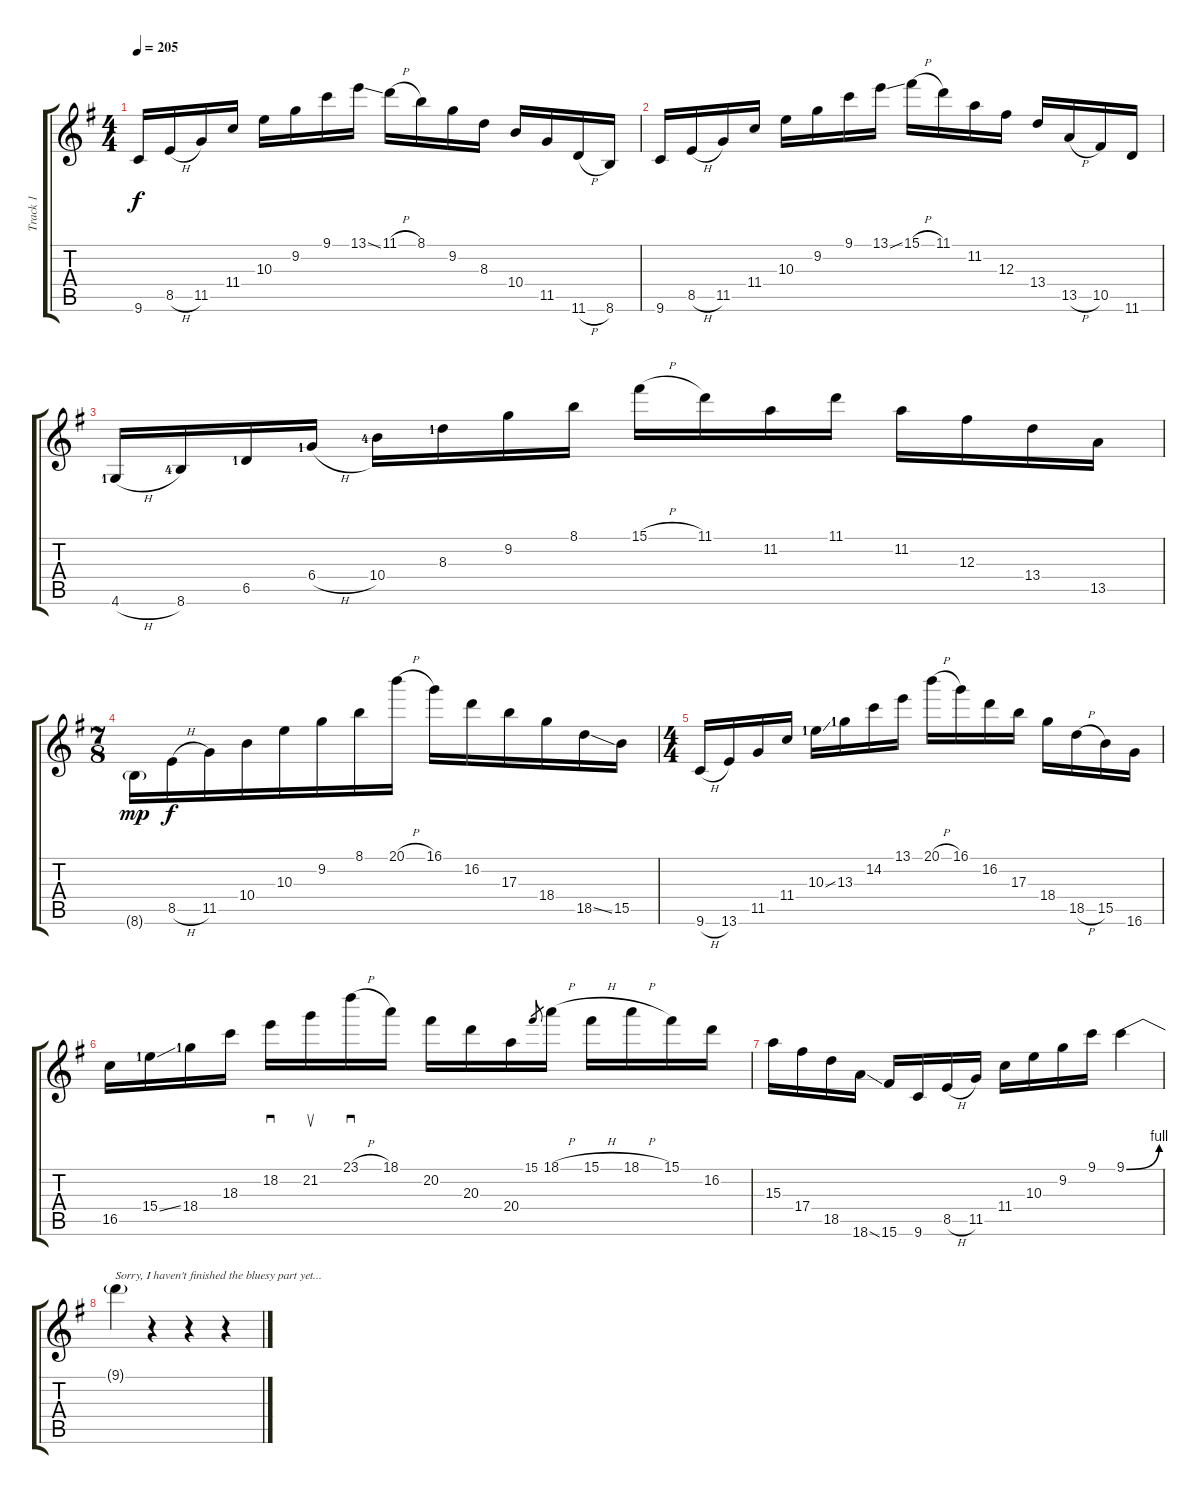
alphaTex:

\track ("Track 1" "Track 1") {instrument distortionguitar}
\staff {score tabs}
\tuning (Eb4 Bb3 Gb3 Db3 Ab2 Eb2) {hide}
\ts (4 4)
\tempo 205
\clef g2
\ks g
9.6.16{dy f} 8.5{h}.16 11.5.16 11.4.16 10.3.16 9.2.16 9.1.16 13.1{ss}.16 11.1{h}.16 8.1.16 9.2.16 8.3.16 10.4.16 11.5.16 11.6{h}.16 8.6.16 |
9.6.16 8.5{h}.16 11.5.16 11.4.16 10.3.16 9.2.16 9.1.16 13.1{ss}.16 15.1{h}.16 11.1.16 11.2.16 12.3.16 13.4.16 13.5{h}.16 10.5.16 11.6.16 |
4.6{h lf 2}.16 8.6{lf 5}.16 6.5{lf 2}.16 6.4{h lf 2}.16 10.4{lf 5}.16 8.3{lf 2}.16 9.2.16 8.1.16 15.1{h}.16 11.1.16 11.2.16 11.1.16 11.2.16 12.3.16 13.4.16 13.5.16 |
\ts (7 8)
8.6{g}.16{dy mp} 8.5{h}.16{dy f} 11.5.16 10.4.16 10.3.16 9.2.16 8.1.16 20.1{h}.16 16.1.16 16.2.16 17.3.16 18.4.16 18.5{ss}.16 15.5.16 |
\ts (4 4)
9.6{h}.16 13.6.16 11.5.16 11.4.16 10.3{ss lf 2}.16 13.3{lf 2}.16 14.2.16 13.1.16 20.1{h}.16 16.1.16 16.2.16 17.3.16 18.4.16 18.5{h}.16 15.5.16 16.6.16 |
16.5.16 15.4{ss lf 2}.16 18.4{lf 2}.16 18.3.16 18.2.16{sd} 21.2.16{su} 23.1{h}.16{sd} 18.1.16 20.2.16 20.3.16 20.4.16 15.1.8{gr} 18.1{h}.16 15.1{h}.16 18.1{h}.16 15.1.16 16.2.16 |
15.3.16 17.4.16 18.5.16 18.6{ss}.16 15.6.16 9.6.16 8.5{h}.16 11.5.16 11.4.16 10.3.16 9.2.16 9.1.16 9.1{be (bend 0 0 60 4)}.4 |
9.1{t}.4{txt "Sorry, I haven't finished the bluesy part yet..."} r.4 r.4 r.4
